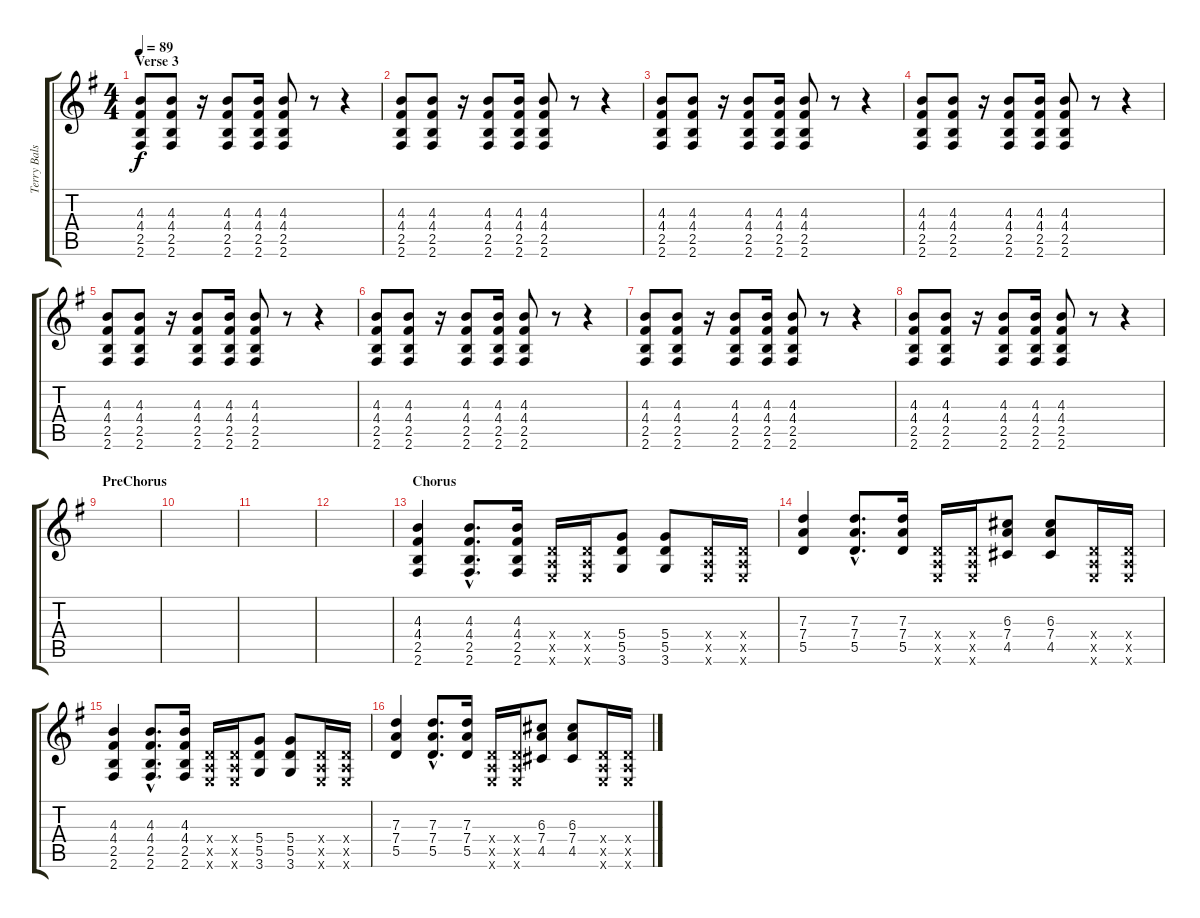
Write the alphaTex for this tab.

\track ("Terry Balsamo" "Terry Bals") {instrument distortionguitar}
\staff {score tabs}
\tuning (E4 B3 G3 D3 A2 E2) {hide}
\ts (4 4)
\section ("" "Verse 3")
\tempo 89
\clef g2
\ks g
(4.3 4.4 2.5 2.6).8{dy f} (4.3 4.4 2.5 2.6).8 r.16 (4.3 4.4 2.5 2.6).8 (4.3 4.4 2.5 2.6).16 (4.3 4.4 2.5 2.6).8 r.8 r.4 |
(4.3 4.4 2.5 2.6).8 (4.3 4.4 2.5 2.6).8 r.16 (4.3 4.4 2.5 2.6).8 (4.3 4.4 2.5 2.6).16 (4.3 4.4 2.5 2.6).8 r.8 r.4 |
(4.3 4.4 2.5 2.6).8 (4.3 4.4 2.5 2.6).8 r.16 (4.3 4.4 2.5 2.6).8 (4.3 4.4 2.5 2.6).16 (4.3 4.4 2.5 2.6).8 r.8 r.4 |
(4.3 4.4 2.5 2.6).8 (4.3 4.4 2.5 2.6).8 r.16 (4.3 4.4 2.5 2.6).8 (4.3 4.4 2.5 2.6).16 (4.3 4.4 2.5 2.6).8 r.8 r.4 |
(4.3 4.4 2.5 2.6).8 (4.3 4.4 2.5 2.6).8 r.16 (4.3 4.4 2.5 2.6).8 (4.3 4.4 2.5 2.6).16 (4.3 4.4 2.5 2.6).8 r.8 r.4 |
(4.3 4.4 2.5 2.6).8 (4.3 4.4 2.5 2.6).8 r.16 (4.3 4.4 2.5 2.6).8 (4.3 4.4 2.5 2.6).16 (4.3 4.4 2.5 2.6).8 r.8 r.4 |
(4.3 4.4 2.5 2.6).8 (4.3 4.4 2.5 2.6).8 r.16 (4.3 4.4 2.5 2.6).8 (4.3 4.4 2.5 2.6).16 (4.3 4.4 2.5 2.6).8 r.8 r.4 |
(4.3 4.4 2.5 2.6).8 (4.3 4.4 2.5 2.6).8 r.16 (4.3 4.4 2.5 2.6).8 (4.3 4.4 2.5 2.6).16 (4.3 4.4 2.5 2.6).8 r.8 r.4 |
\section ("" "PreChorus")
|
|
|
|
\section ("" "Chorus")
(4.3 4.4 2.5 2.6).4 (4.3{hac} 4.4{hac} 2.5{hac} 2.6{hac}).8{d} (4.3 4.4 2.5 2.6).16 (0.4{x} 0.5{x} 0.6{x}).16 (0.4{x} 0.5{x} 0.6{x}).16 (5.4 5.5 3.6).8 (5.4 5.5 3.6).8 (0.4{x} 0.5{x} 0.6{x}).16 (0.4{x} 0.5{x} 0.6{x}).16 |
(7.3 7.4 5.5).4 (7.3{hac} 7.4{hac} 5.5{hac}).8{d} (7.3 7.4 5.5).16 (0.4{x} 0.5{x} 0.6{x}).16 (0.4{x} 0.5{x} 0.6{x}).16 (6.3 7.4 4.5).8 (6.3 7.4 4.5).8 (0.4{x} 0.5{x} 0.6{x}).16 (0.4{x} 0.5{x} 0.6{x}).16 |
(4.3 4.4 2.5 2.6).4 (4.3{hac} 4.4{hac} 2.5{hac} 2.6{hac}).8{d} (4.3 4.4 2.5 2.6).16 (0.4{x} 0.5{x} 0.6{x}).16 (0.4{x} 0.5{x} 0.6{x}).16 (5.4 5.5 3.6).8 (5.4 5.5 3.6).8 (0.4{x} 0.5{x} 0.6{x}).16 (0.4{x} 0.5{x} 0.6{x}).16 |
(7.3 7.4 5.5).4 (7.3{hac} 7.4{hac} 5.5{hac}).8{d} (7.3 7.4 5.5).16 (0.4{x} 0.5{x} 0.6{x}).16 (0.4{x} 0.5{x} 0.6{x}).16 (6.3 7.4 4.5).8 (6.3 7.4 4.5).8 (0.4{x} 0.5{x} 0.6{x}).16 (0.4{x} 0.5{x} 0.6{x}).16
